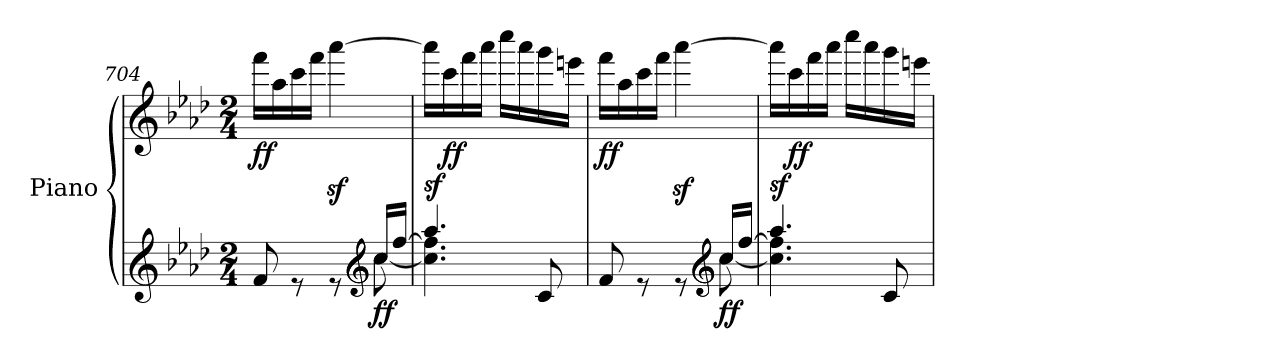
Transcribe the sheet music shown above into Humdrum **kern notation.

**kern	**kern	**dynam
*part1	*part1	*part1
*staff2	*staff1	*staff1/2
*I"Piano	*	*
*I'Pno.	*	*
*clefG2	*clefG2	*
*k[b-e-a-d-]	*k[b-e-a-d-]	*
*M2/4	*M2/4	*
=704	=704	=704
*^	*	*
!	!	!	!LO:DY:b
8f/	4.ryy	16fff\LL	ff
.	.	16aa-\	.
8re	.	16ccc\	.
.	.	16fff\JJ	.
8re	.	[4aaa-z<\	.
*clefG2	*	*	*
!	!	!	!LO:DY:b=2
16cc/LL	[8cc\	.	ff
[16ff/JJ	.	.	.
=705	=705	=705	=705
!	!	!	!LO:DY:a=2
4.aa-/	4.cc\] 4.ff\]	16aaa-\LL]	sf
!	!	!	!LO:DY:b
.	.	16ccc\	ff
.	.	16fff\	.
.	.	16aaa-\JJ	.
.	.	16cccc\LL	.
.	.	16aaa-\	.
8c/	8ryy	16ggg\	.
.	.	16eeen\JJ	.
=706	=706	=706	=706
!	!	!	!LO:DY:b
8f/	4.ryy	16fff\LL	ff
.	.	16aa-\	.
8re	.	16ccc\	.
.	.	16fff\JJ	.
8re	.	[4aaa-z<\	.
*clefG2	*	*	*
!	!	!	!LO:DY:b=2
16cc/LL	[8cc\	.	ff
[16ff/JJ	.	.	.
=707	=707	=707	=707
!	!	!	!LO:DY:a=2
4.aa-/	4.cc\] 4.ff\]	16aaa-\LL]	sf
!	!	!	!LO:DY:b
.	.	16ccc\	ff
.	.	16fff\	.
.	.	16aaa-\JJ	.
.	.	16cccc\LL	.
.	.	16aaa-\	.
8c/	8ryy	16ggg\	.
.	.	16eeen\JJ	.
*v	*v	*	*
=	=	=
*-	*-	*-
